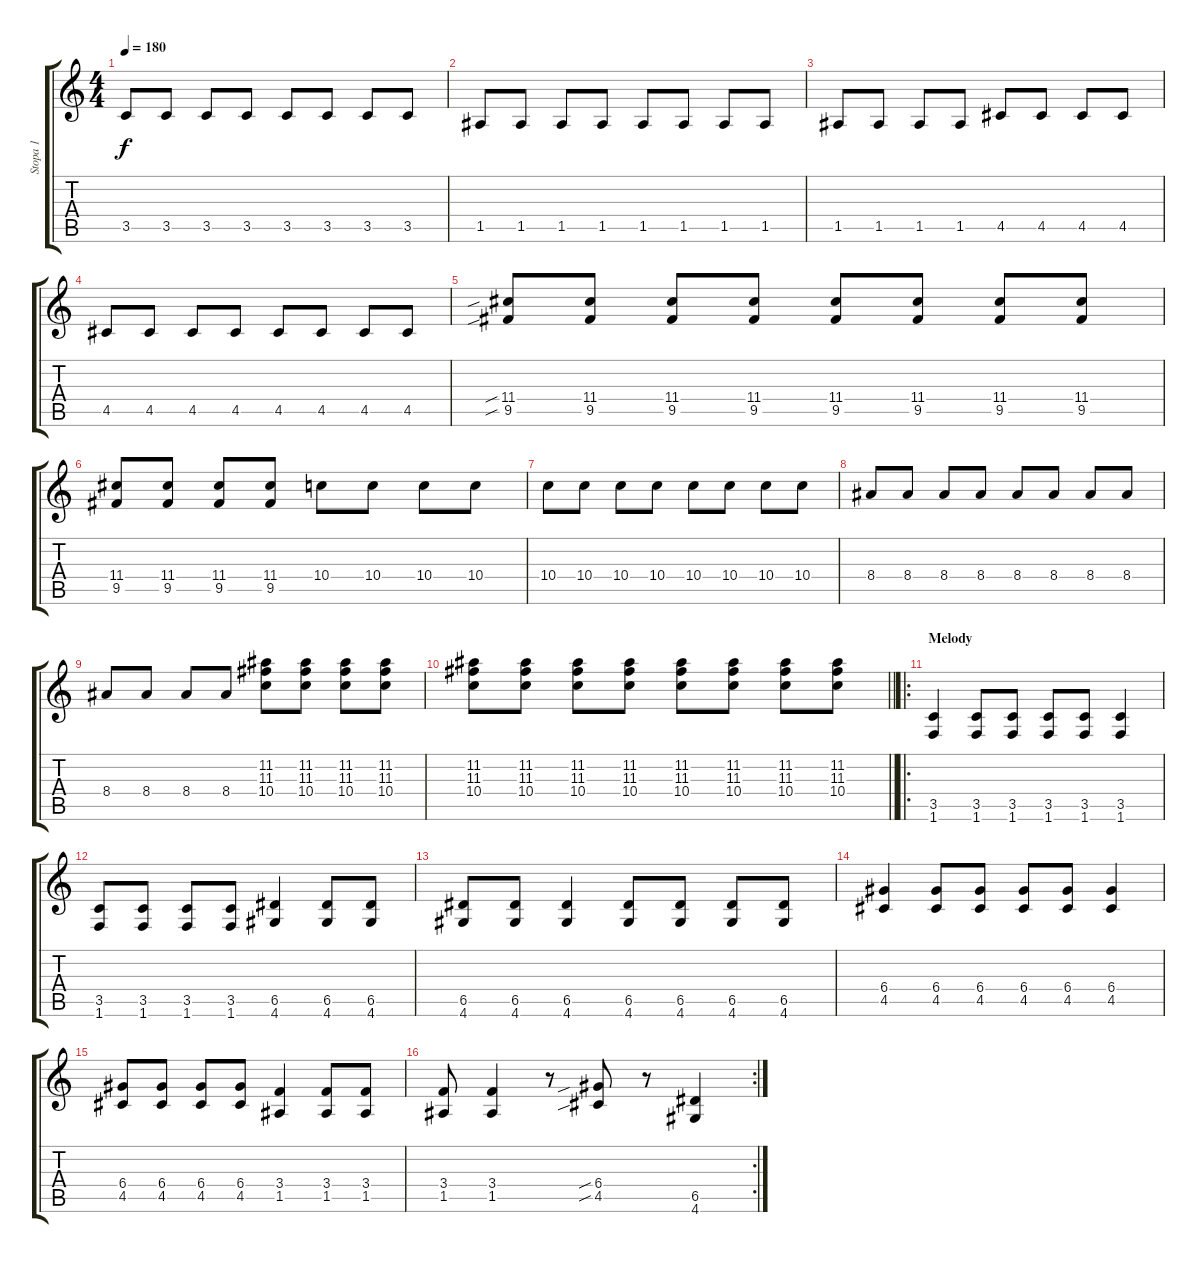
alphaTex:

\track ("Stopa 1" "Stopa 1") {instrument overdrivenguitar}
\staff {score tabs}
\tuning (E4 B3 G3 D3 A2 E2) {hide}
\ts (4 4)
\tempo 180
\clef g2
\ks c
3.5.8{dy f} 3.5.8 3.5.8 3.5.8 3.5.8 3.5.8 3.5.8 3.5.8 |
1.5.8 1.5.8 1.5.8 1.5.8 1.5.8 1.5.8 1.5.8 1.5.8 |
1.5.8 1.5.8 1.5.8 1.5.8 4.5.8 4.5.8 4.5.8 4.5.8 |
4.5.8 4.5.8 4.5.8 4.5.8 4.5.8 4.5.8 4.5.8 4.5.8 |
(11.4{sib} 9.5{sib}).8 (11.4 9.5).8 (11.4 9.5).8 (11.4 9.5).8 (11.4 9.5).8 (11.4 9.5).8 (11.4 9.5).8 (11.4 9.5).8 |
(11.4 9.5).8 (11.4 9.5).8 (11.4 9.5).8 (11.4 9.5).8 10.4.8 10.4.8 10.4.8 10.4.8 |
10.4.8 10.4.8 10.4.8 10.4.8 10.4.8 10.4.8 10.4.8 10.4.8 |
8.4.8 8.4.8 8.4.8 8.4.8 8.4.8 8.4.8 8.4.8 8.4.8 |
8.4.8 8.4.8 8.4.8 8.4.8 (11.2 11.3 10.4).8 (11.2 11.3 10.4).8 (11.2 11.3 10.4).8 (11.2 11.3 10.4).8 |
\barLineRight lightlight
(11.2 11.3 10.4).8 (11.2 11.3 10.4).8 (11.2 11.3 10.4).8 (11.2 11.3 10.4).8 (11.2 11.3 10.4).8 (11.2 11.3 10.4).8 (11.2 11.3 10.4).8 (11.2 11.3 10.4).8 |
\ro
\section ("" "Melody")
(3.5 1.6).4 (3.5 1.6).8 (3.5 1.6).8 (3.5 1.6).8 (3.5 1.6).8 (3.5 1.6).4 |
(3.5 1.6).8 (3.5 1.6).8 (3.5 1.6).8 (3.5 1.6).8 (6.5 4.6).4 (6.5 4.6).8 (6.5 4.6).8 |
(6.5 4.6).8 (6.5 4.6).8 (6.5 4.6).4 (6.5 4.6).8 (6.5 4.6).8 (6.5 4.6).8 (6.5 4.6).8 |
(6.4 4.5).4 (6.4 4.5).8 (6.4 4.5).8 (6.4 4.5).8 (6.4 4.5).8 (6.4 4.5).4 |
(6.4 4.5).8 (6.4 4.5).8 (6.4 4.5).8 (6.4 4.5).8 (3.4 1.5).4 (3.4 1.5).8 (3.4 1.5).8 |
\rc 2
(3.4 1.5).8 (3.4 1.5).4 r.8 (6.4{sib} 4.5{sib}).8 r.8 (6.5 4.6).4
